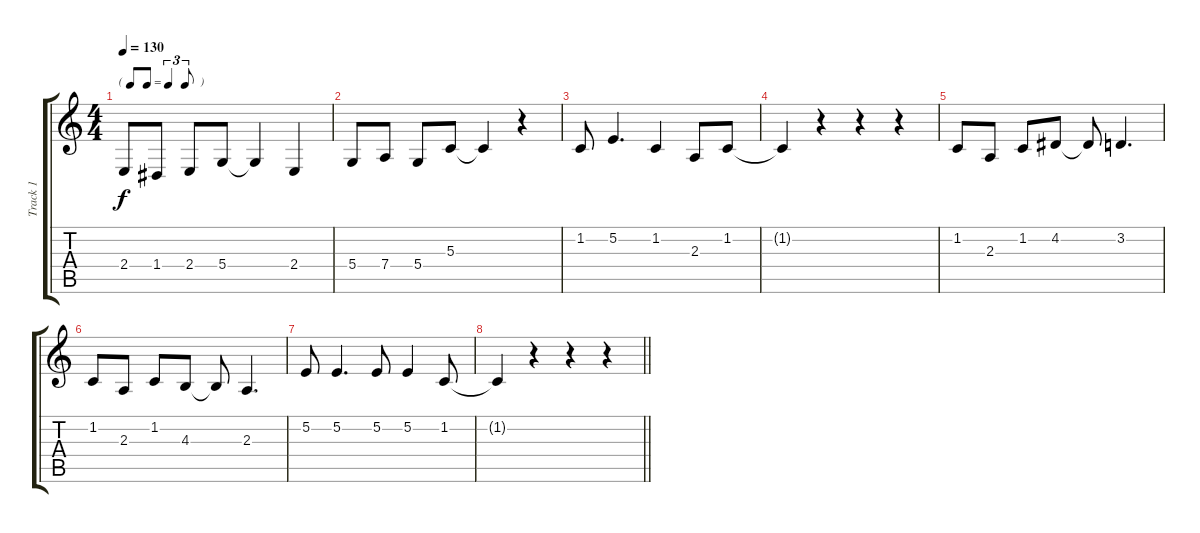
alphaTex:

\track ("Track 1" "Track 1") {instrument tenorsax}
\staff {score tabs}
\tuning (E4 B3 G3 D3 A2 E2) {hide}
\ts (4 4)
\tf triplet8th
\tempo 130
\clef g2
\ks c
2.4.8{dy f} 1.4.8 2.4.8 5.4.8 5.4{t}.4 2.4.4 |
5.4.8 7.4.8 5.4.8 5.3.8 5.3{t}.4 r.4 |
1.2.8 5.2.4{d} 1.2.4 2.3.8 1.2.8 |
1.2{t}.4 r.4 r.4 r.4 |
1.2.8 2.3.8 1.2.8 4.2.8 4.2{t}.8 3.2.4{d} |
1.2.8 2.3.8 1.2.8 4.3.8 4.3{t}.8 2.3.4{d} |
5.2.8 5.2.4{d} 5.2.8 5.2.4 1.2.8 |
\barLineRight lightlight
1.2{t}.4 r.4 r.4 r.4
